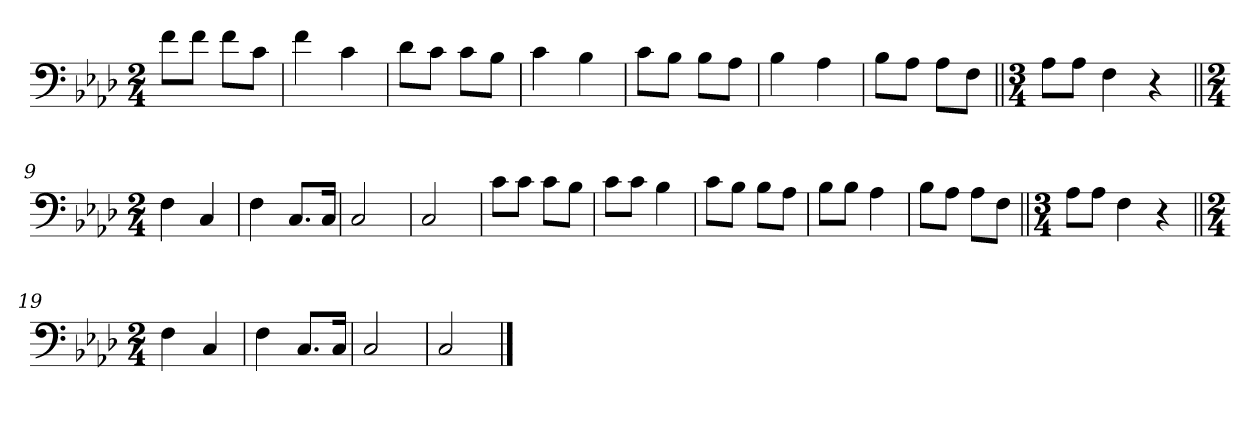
**kern
*part1
*staff1
*clefF4
*k[b-e-a-d-]
*A-:
*M2/4
*MM58
=1
8f\L
8f\J
8f\L
8c\J
=2
4f\
4c\
=3
8d-\L
8c\J
8c\L
8B-\J
=4
4c\
4B-\
=5
8c\L
8B-\J
8B-\L
8A-\J
=6
4B-\
4A-\
=7
8B-\L
8A-\J
8A-\L
8F\J
=8||
*M3/4
8A-\L
8A-\J
4F\
4r
=9||
*M2/4
4F\
4C/
=10
4F\
8.C/L
16C/Jk
=11
2C/
!!LO:LB:g=z
=12
2C/
=13
8c\L
8c\J
8c\L
8B-\J
=14
8c\L
8c\J
4B-\
=15
8c\L
8B-\J
8B-\L
8A-\J
=16
8B-\L
8B-\J
4A-\
=17
8B-\L
8A-\J
8A-\L
8F\J
=18||
*M3/4
8A-\L
8A-\J
4F\
4r
=19||
*M2/4
4F\
4C/
=20
4F\
8.C/L
16C/Jk
=21
2C/
=22
2C/
==
*-
